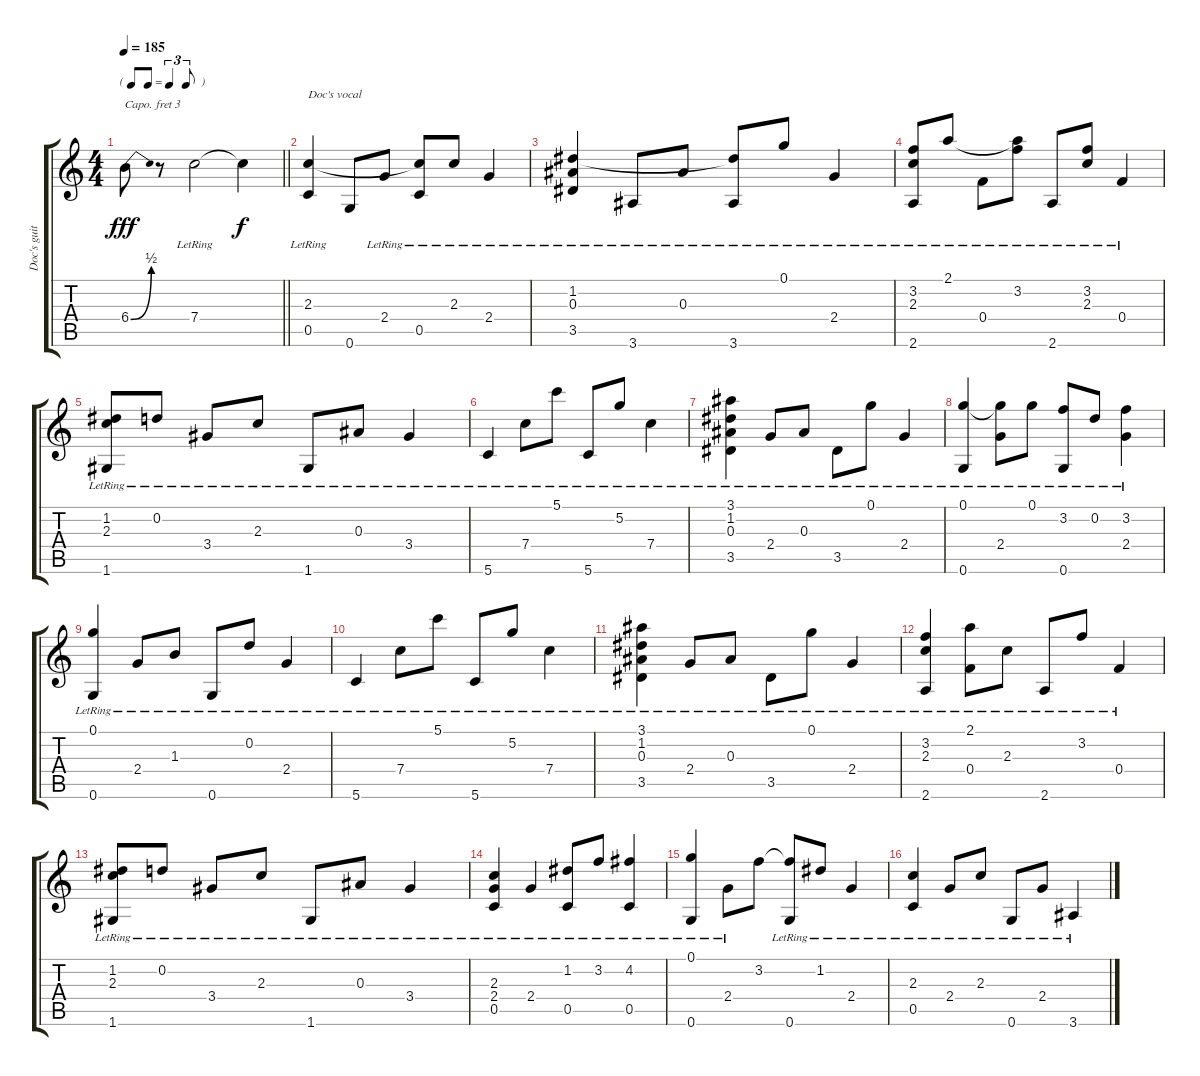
\track ("Doc's guitar" "Doc's guit") {instrument acousticguitarnylon}
\staff {score tabs}
\capo 3
\tuning (E4 B3 G3 D3 A2 E2) {hide}
\ts (4 4)
\tf triplet8th
\tempo 185
\clef g2
\barLineRight lightlight
\ks c
6.4{be (bend 0 0 60 2)}.8{dy fff} r.8 7.4{lr}.2 7.4{t}.4{dy f} |
(2.3{lr} 0.5{lr}).4{txt "Doc's vocal  " volume 13 instrument acousticguitarnylon} 0.6.8 2.4{lr}.8 (2.3{t} 0.5{lr}).8 2.3{lr}.8 2.4{lr}.4 |
(1.2{lr} 0.3{lr} 3.5{lr}).4 3.6{lr}.8 0.3{lr}.8 (1.2{t} 3.6{lr}).8 0.1{lr}.8 2.4{lr}.4 |
(3.2{lr} 2.3{lr} 2.6{lr}).8 2.1{lr}.8 0.4{lr}.8 (2.1{t} 3.2{lr}).8 2.6{lr}.8 (3.2{lr} 2.3{lr}).8 0.4{lr}.4 |
(1.2{lr} 2.3{lr} 1.6{lr}).8 0.2{lr}.8 3.4{lr}.8 2.3{lr}.8 1.6{lr}.8 0.3{lr}.8 3.4{lr}.4 |
5.6{lr}.4 7.4{lr}.8 5.1{lr}.8 5.6{lr}.8 5.2{lr}.8 7.4{lr}.4 |
(3.1{lr} 1.2{lr} 0.3{lr} 3.5{lr}).4 2.4{lr}.8 0.3{lr}.8 3.5{lr}.8 0.1{lr}.8 2.4{lr}.4 |
(0.1 0.6{lr}).4 (0.1{t} 2.4{lr}).8 0.1{lr}.8 (3.2{lr} 0.6{lr}).8 0.2{lr}.8 (3.2{lr} 2.4{lr}).4 |
(0.1{lr} 0.6{lr}).4 2.4{lr}.8 1.3{lr}.8 0.6{lr}.8 0.2{lr}.8 2.4{lr}.4 |
5.6{lr}.4 7.4{lr}.8 5.1{lr}.8 5.6{lr}.8 5.2{lr}.8 7.4{lr}.4 |
(3.1{lr} 1.2{lr} 0.3{lr} 3.5{lr}).4 2.4{lr}.8 0.3{lr}.8 3.5{lr}.8 0.1{lr}.8 2.4{lr}.4 |
(3.2{lr} 2.3{lr} 2.6{lr}).4 (2.1{lr} 0.4{lr}).8 2.3{lr}.8 2.6{lr}.8 3.2{lr}.8 0.4{lr}.4 |
(1.2{lr} 2.3{lr} 1.6{lr}).8 0.2{lr}.8 3.4{lr}.8 2.3{lr}.8 1.6{lr}.8 0.3{lr}.8 3.4{lr}.4 |
(2.3{lr} 2.4{lr} 0.5{lr}).4 2.4{lr}.4 (1.2{lr} 0.5{lr}).8 3.2{lr}.8 (4.2{lr} 0.5{lr}).4 |
(0.1{lr} 0.6{lr}).4 2.4{lr}.8 3.2.8 (3.2{t} 0.6{lr}).8 1.2{lr}.8 2.4{lr}.4 |
(2.3{lr} 0.5{lr}).4 2.4{lr}.8 2.3{lr}.8 0.6{lr}.8 2.4{lr}.8 3.6{lr}.4
